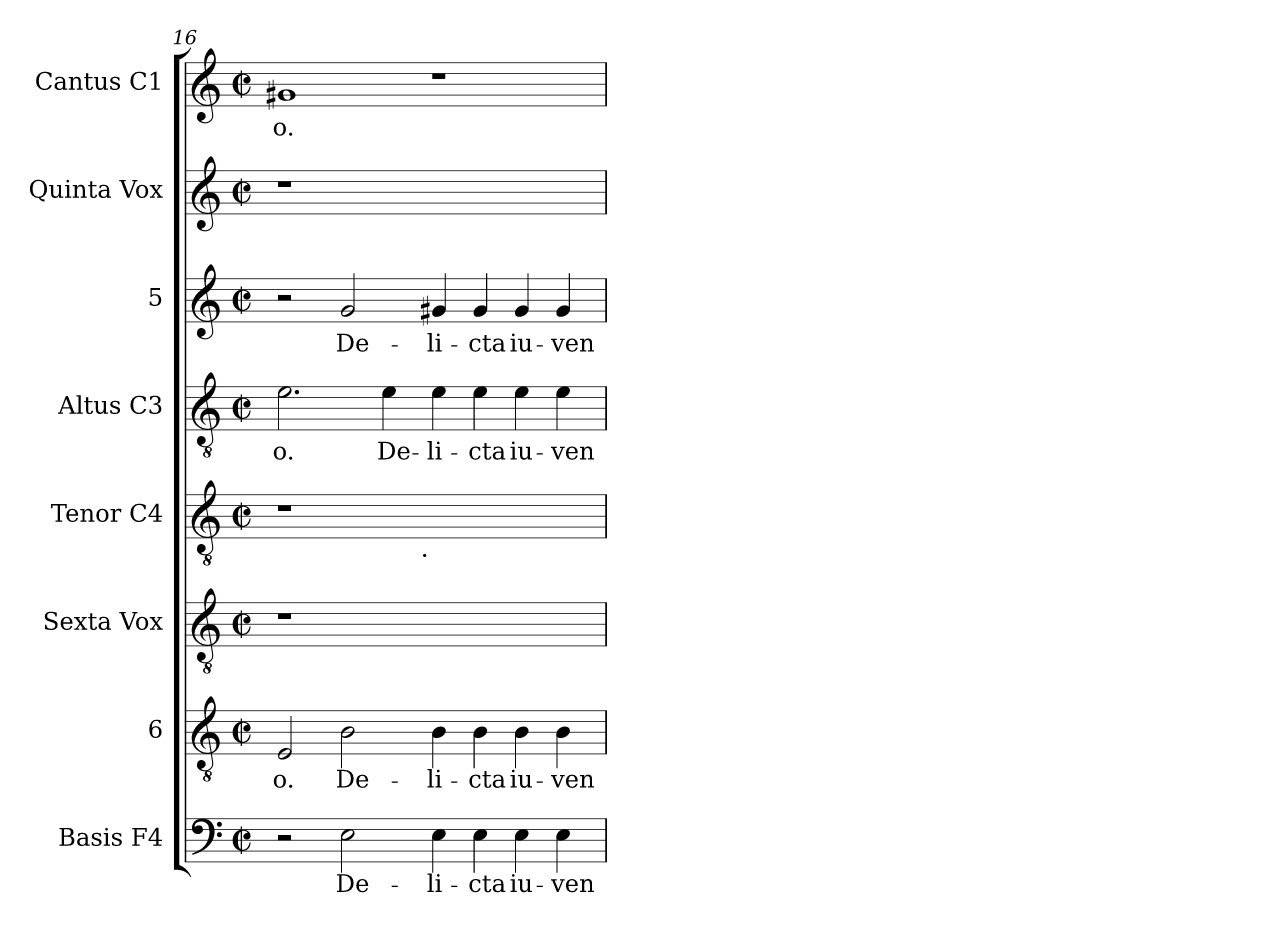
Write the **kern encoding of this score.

**kern	**text	**kern	**text	**kern	**kern	**kern	**text	**kern	**text	**kern	**kern	**text
*part8	*part8	*part7	*part7	*part6	*part5	*part4	*part4	*part3	*part3	*part2	*part1	*part1
*staff8	*staff8	*staff7	*staff7	*staff6	*staff5	*staff4	*staff4	*staff3	*staff3	*staff2	*staff1	*staff1
*I"Basis  F4	*	*I"6	*	*I"Sexta  Vox	*I"Tenor  C4	*I"Altus  C3	*	*I"5	*	*I"Quinta  Vox	*I"Cantus  C1	*
*I'B	*	*	*	*	*I'T	*I'A	*	*	*	*	*I'C	*
!!LO:PB:g=z
*clefF4	*	*clefGv2	*	*clefGv2	*clefGv2	*clefGv2	*	*clefG2	*	*clefG2	*clefG2	*
*k[]	*	*k[]	*	*k[]	*k[]	*k[]	*	*k[]	*	*k[]	*k[]	*
*C:	*	*C:	*	*C:	*C:	*C:	*	*C:	*	*C:	*C:	*
*M2/2	*	*M2/2	*	*M2/2	*M2/2	*M2/2	*	*M2/2	*	*M2/2	*M2/2	*
*met(c|)	*	*met(c|)	*	*met(c|)	*met(c|)	*met(c|)	*	*met(c|)	*	*met(c|)	*met(c|)	*
=16	=16	=16	=16	=16	=16	=16	=16	=16	=16	=16	=16	=16
!	!	!	!LO:LY:b:cj	!	!	!	!LO:LY:b:cj	!	!	!	!	!LO:LY:b:cj
*	*	*	*	*	*^	*	*	*	*	*	*	*
2r	.	2E/	-o.	1r	1r	2ryy	2.e\	-o.	2r	.	1r	1g#X	-o.
!	!LO:LY:b:cj	!	!LO:LY:b:cj	!	!	!	!	!	!	!LO:LY:b:cj	!	!	!
2E\	De-	2B\	De-	.	.	4...ryy	.	.	2g/	De-	.	.	.
!	!	!	!	!	!	!	!	!LO:LY:b:cj	!	!	!	!	!
.	.	.	.	.	.	.	4e\	De-	.	.	.	.	.
!	!	!	!	!	!	!LO:TX:b:t=.	!	!	!	!	!	!	!
.	.	.	.	.	.	1ryy	.	.	.	.	.	.	.
!	!LO:LY:b:cj	!	!LO:LY:b:cj	!	!	!	!	!LO:LY:b:cj	!	!LO:LY:b:cj	!	!	!
4E\	-li-	4B\	-li-	1ryy	1ryy	.	4e\	-li-	4g#X/	-li-	1ryy	1r	.
!	!LO:LY:b:cj	!	!LO:LY:b:cj	!	!	!	!	!LO:LY:b:cj	!	!LO:LY:b:cj	!	!	!
4E\	-cta	4B\	-cta	.	.	.	4e\	-cta	4g#/	-cta	.	.	.
!	!LO:LY:b:cj	!	!LO:LY:b:cj	!	!	!	!	!LO:LY:b:cj	!	!LO:LY:b:cj	!	!	!
4E\	iu-	4B\	iu-	.	.	.	4e\	iu-	4g#/	iu-	.	.	.
!	!LO:LY:b:cj	!	!LO:LY:b:cj	!	!	!	!	!LO:LY:b:cj	!	!LO:LY:b:cj	!	!	!
4E\	-ven-	4B\	-ven-	.	.	.	4e\	-ven-	4g#/	-ven-	.	.	.
.	.	.	.	.	.	32ryy	.	.	.	.	.	.	.
*	*	*	*	*	*v	*v	*	*	*	*	*	*	*
=	=	=	=	=	=	=	=	=	=	=	=	=
*-	*-	*-	*-	*-	*-	*-	*-	*-	*-	*-	*-	*-
